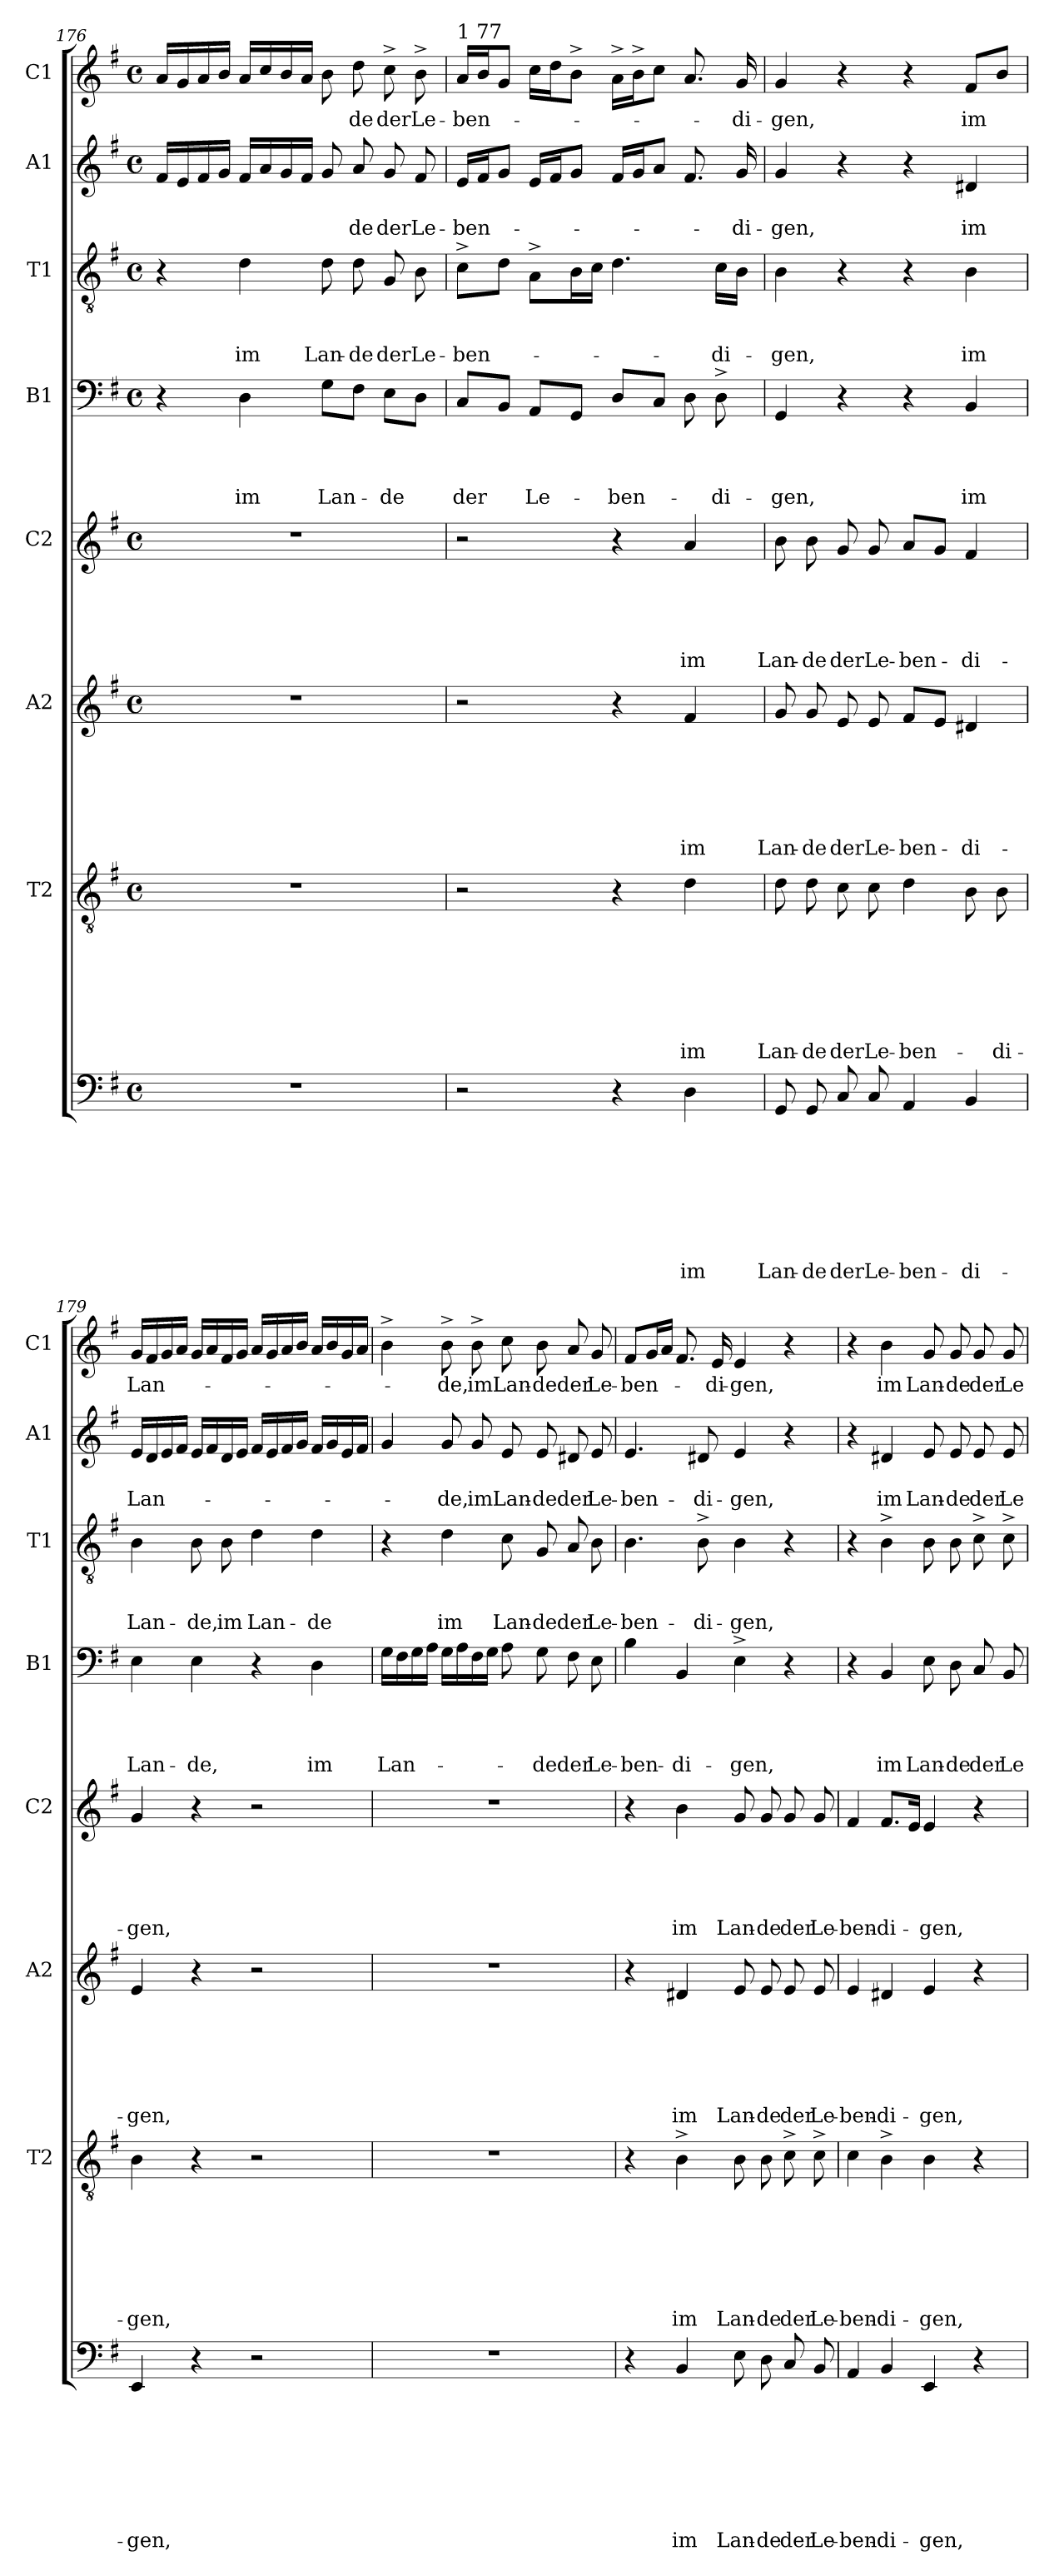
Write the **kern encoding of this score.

**kern	**text	**text	**text	**text	**text	**text	**text	**text	**kern	**text	**text	**text	**text	**text	**text	**text	**kern	**text	**text	**text	**text	**text	**text	**kern	**text	**text	**text	**text	**text	**kern	**text	**text	**text	**text	**kern	**text	**text	**text	**kern	**text	**text	**kern	**text
*part8	*part8	*part8	*part8	*part8	*part8	*part8	*part8	*part8	*part7	*part7	*part7	*part7	*part7	*part7	*part7	*part7	*part6	*part6	*part6	*part6	*part6	*part6	*part6	*part5	*part5	*part5	*part5	*part5	*part5	*part4	*part4	*part4	*part4	*part4	*part3	*part3	*part3	*part3	*part2	*part2	*part2	*part1	*part1
*staff8	*staff8	*staff8	*staff8	*staff8	*staff8	*staff8	*staff8	*staff8	*staff7	*staff7	*staff7	*staff7	*staff7	*staff7	*staff7	*staff7	*staff6	*staff6	*staff6	*staff6	*staff6	*staff6	*staff6	*staff5	*staff5	*staff5	*staff5	*staff5	*staff5	*staff4	*staff4	*staff4	*staff4	*staff4	*staff3	*staff3	*staff3	*staff3	*staff2	*staff2	*staff2	*staff1	*staff1
*	*	*	*	*	*	*	*	*	*I"T2	*	*	*	*	*	*	*	*I"A2	*	*	*	*	*	*	*I"C2	*	*	*	*	*	*I"B1	*	*	*	*	*I"T1	*	*	*	*I"A1	*	*	*I"C1	*
*	*	*	*	*	*	*	*	*	*I'T2	*	*	*	*	*	*	*	*I'A2	*	*	*	*	*	*	*I'C2	*	*	*	*	*	*I'B1	*	*	*	*	*I'T1	*	*	*	*I'A1	*	*	*I'C1	*
*clefF4	*	*	*	*	*	*	*	*	*clefGv2	*	*	*	*	*	*	*	*clefG2	*	*	*	*	*	*	*clefG2	*	*	*	*	*	*clefF4	*	*	*	*	*clefGv2	*	*	*	*clefG2	*	*	*clefG2	*
*k[f#]	*	*	*	*	*	*	*	*	*k[f#]	*	*	*	*	*	*	*	*k[f#]	*	*	*	*	*	*	*k[f#]	*	*	*	*	*	*k[f#]	*	*	*	*	*k[f#]	*	*	*	*k[f#]	*	*	*k[f#]	*
*G:	*	*	*	*	*	*	*	*	*G:	*	*	*	*	*	*	*	*G:	*	*	*	*	*	*	*G:	*	*	*	*	*	*G:	*	*	*	*	*G:	*	*	*	*G:	*	*	*G:	*
*M4/4	*	*	*	*	*	*	*	*	*M4/4	*	*	*	*	*	*	*	*M4/4	*	*	*	*	*	*	*M4/4	*	*	*	*	*	*M4/4	*	*	*	*	*M4/4	*	*	*	*M4/4	*	*	*M4/4	*
*met(c)	*	*	*	*	*	*	*	*	*met(c)	*	*	*	*	*	*	*	*met(c)	*	*	*	*	*	*	*met(c)	*	*	*	*	*	*met(c)	*	*	*	*	*met(c)	*	*	*	*met(c)	*	*	*met(c)	*
=176	=176	=176	=176	=176	=176	=176	=176	=176	=176	=176	=176	=176	=176	=176	=176	=176	=176	=176	=176	=176	=176	=176	=176	=176	=176	=176	=176	=176	=176	=176	=176	=176	=176	=176	=176	=176	=176	=176	=176	=176	=176	=176	=176
1r	.	.	.	.	.	.	.	.	1r	.	.	.	.	.	.	.	1r	.	.	.	.	.	.	1r	.	.	.	.	.	4r	.	.	.	.	4r	.	.	.	16f#/LL	.	.	16a/LL	.
.	.	.	.	.	.	.	.	.	.	.	.	.	.	.	.	.	.	.	.	.	.	.	.	.	.	.	.	.	.	.	.	.	.	.	.	.	.	.	16e/	.	.	16g/	.
.	.	.	.	.	.	.	.	.	.	.	.	.	.	.	.	.	.	.	.	.	.	.	.	.	.	.	.	.	.	.	.	.	.	.	.	.	.	.	16f#/	.	.	16a/	.
.	.	.	.	.	.	.	.	.	.	.	.	.	.	.	.	.	.	.	.	.	.	.	.	.	.	.	.	.	.	.	.	.	.	.	.	.	.	.	16g/JJ	.	.	16b/JJ	.
!	!	!	!	!	!	!	!	!	!	!	!	!	!	!	!	!	!	!	!	!	!	!	!	!	!	!	!	!	!	!	!	!	!	!LO:LY:b	!	!	!	!LO:LY:b	!	!	!	!	!
.	.	.	.	.	.	.	.	.	.	.	.	.	.	.	.	.	.	.	.	.	.	.	.	.	.	.	.	.	.	4D\	.	.	.	im	4d\	.	.	im	16f#/LL	.	.	16a/LL	.
.	.	.	.	.	.	.	.	.	.	.	.	.	.	.	.	.	.	.	.	.	.	.	.	.	.	.	.	.	.	.	.	.	.	.	.	.	.	.	16a/	.	.	16cc/	.
.	.	.	.	.	.	.	.	.	.	.	.	.	.	.	.	.	.	.	.	.	.	.	.	.	.	.	.	.	.	.	.	.	.	.	.	.	.	.	16g/	.	.	16b/	.
.	.	.	.	.	.	.	.	.	.	.	.	.	.	.	.	.	.	.	.	.	.	.	.	.	.	.	.	.	.	.	.	.	.	.	.	.	.	.	16f#/JJ	.	.	16a/JJ	.
!	!	!	!	!	!	!	!	!	!	!	!	!	!	!	!	!	!	!	!	!	!	!	!	!	!	!	!	!	!	!	!	!	!	!LO:LY:b	!	!	!	!LO:LY:b	!	!	!	!	!
.	.	.	.	.	.	.	.	.	.	.	.	.	.	.	.	.	.	.	.	.	.	.	.	.	.	.	.	.	.	8G\L	.	.	.	Lan-	8d\	.	.	Lan-	8g/	.	.	8b\	.
!	!	!	!	!	!	!	!	!	!	!	!	!	!	!	!	!	!	!	!	!	!	!	!	!	!	!	!	!	!	!	!	!	!	!	!	!	!	!LO:LY:b:rj	!	!	!LO:LY:b	!	!LO:LY:b
.	.	.	.	.	.	.	.	.	.	.	.	.	.	.	.	.	.	.	.	.	.	.	.	.	.	.	.	.	.	8F#\J	.	.	.	.	8d\	.	.	-de	8a/	.	-de	8dd\	-de
!	!	!	!	!	!	!	!	!	!	!	!	!	!	!	!	!	!	!	!	!	!	!	!	!	!	!	!	!	!	!	!	!	!	!LO:LY:b	!	!	!	!LO:LY:b	!	!	!LO:LY:b	!	!LO:LY:b
.	.	.	.	.	.	.	.	.	.	.	.	.	.	.	.	.	.	.	.	.	.	.	.	.	.	.	.	.	.	8E\L	.	.	.	-de	8G/	.	.	der	8g/	.	der	8cc^>\	der
!	!	!	!	!	!	!	!	!	!	!	!	!	!	!	!	!	!	!	!	!	!	!	!	!	!	!	!	!	!	!	!	!	!	!	!	!	!	!LO:LY:b	!	!	!LO:LY:b	!	!LO:LY:b
.	.	.	.	.	.	.	.	.	.	.	.	.	.	.	.	.	.	.	.	.	.	.	.	.	.	.	.	.	.	8D\J	.	.	.	.	8B\	.	.	Le-	8f#/	.	Le-	8b^>\	Le-
!!LO:LB:g=z
=177	=177	=177	=177	=177	=177	=177	=177	=177	=177	=177	=177	=177	=177	=177	=177	=177	=177	=177	=177	=177	=177	=177	=177	=177	=177	=177	=177	=177	=177	=177	=177	=177	=177	=177	=177	=177	=177	=177	=177	=177	=177	=177	=177
!	!	!	!	!	!	!	!	!	!	!	!	!	!	!	!	!	!	!	!	!	!	!	!	!	!	!	!	!	!	!	!	!	!	!	!	!	!	!	!	!	!	!LO:TX:a:t=1 77	!
!	!	!	!	!	!	!	!	!	!	!	!	!	!	!	!	!	!	!	!	!	!	!	!	!	!	!	!	!	!	!	!	!	!	!LO:LY:b	!	!	!	!LO:LY:b	!	!	!LO:LY:b	!	!LO:LY:b
2r	.	.	.	.	.	.	.	.	2r	.	.	.	.	.	.	.	2r	.	.	.	.	.	.	2r	.	.	.	.	.	8C/L	.	.	.	der	8c^>\L	.	.	-ben-	16e/LL	.	-ben-	16a/LL	-ben-
.	.	.	.	.	.	.	.	.	.	.	.	.	.	.	.	.	.	.	.	.	.	.	.	.	.	.	.	.	.	.	.	.	.	.	.	.	.	.	16f#/J	.	.	16b/J	.
.	.	.	.	.	.	.	.	.	.	.	.	.	.	.	.	.	.	.	.	.	.	.	.	.	.	.	.	.	.	8BB/J	.	.	.	.	8d\J	.	.	.	8g/J	.	.	8g/J	.
!	!	!	!	!	!	!	!	!	!	!	!	!	!	!	!	!	!	!	!	!	!	!	!	!	!	!	!	!	!	!	!	!	!	!LO:LY:b	!	!	!	!	!	!	!	!	!
.	.	.	.	.	.	.	.	.	.	.	.	.	.	.	.	.	.	.	.	.	.	.	.	.	.	.	.	.	.	8AA/L	.	.	.	Le-	8A^>\L	.	.	.	16e/LL	.	.	16cc\LL	.
.	.	.	.	.	.	.	.	.	.	.	.	.	.	.	.	.	.	.	.	.	.	.	.	.	.	.	.	.	.	.	.	.	.	.	.	.	.	.	16f#/J	.	.	16dd\J	.
.	.	.	.	.	.	.	.	.	.	.	.	.	.	.	.	.	.	.	.	.	.	.	.	.	.	.	.	.	.	8GG/J	.	.	.	.	16B\L	.	.	.	8g/J	.	.	8b^>\J	.
.	.	.	.	.	.	.	.	.	.	.	.	.	.	.	.	.	.	.	.	.	.	.	.	.	.	.	.	.	.	.	.	.	.	.	16c\JJ	.	.	.	.	.	.	.	.
!	!	!	!	!	!	!	!	!	!	!	!	!	!	!	!	!	!	!	!	!	!	!	!	!	!	!	!	!	!	!	!	!	!	!LO:LY:b	!	!	!	!	!	!	!	!	!
4r	.	.	.	.	.	.	.	.	4r	.	.	.	.	.	.	.	4r	.	.	.	.	.	.	4r	.	.	.	.	.	8D/L	.	.	.	-ben-	4.d\	.	.	.	16f#/LL	.	.	16a^>\LL	.
.	.	.	.	.	.	.	.	.	.	.	.	.	.	.	.	.	.	.	.	.	.	.	.	.	.	.	.	.	.	.	.	.	.	.	.	.	.	.	16g/J	.	.	16b^>\J	.
.	.	.	.	.	.	.	.	.	.	.	.	.	.	.	.	.	.	.	.	.	.	.	.	.	.	.	.	.	.	8C/J	.	.	.	.	.	.	.	.	8a/J	.	.	8cc\J	.
!	!	!	!	!	!	!	!	!LO:LY:b	!	!	!	!	!	!	!	!LO:LY:b	!	!	!	!	!	!	!LO:LY:b	!	!	!	!	!	!LO:LY:b	!	!	!	!	!	!	!	!	!	!	!	!	!	!
4D\	.	.	.	.	.	.	.	im	4d\	.	.	.	.	.	.	im	4f#/	.	.	.	.	.	im	4a/	.	.	.	.	im	8D\	.	.	.	.	.	.	.	.	8.f#/	.	.	8.a/	.
!	!	!	!	!	!	!	!	!	!	!	!	!	!	!	!	!	!	!	!	!	!	!	!	!	!	!	!	!	!	!	!	!	!	!LO:LY:b	!	!	!	!LO:LY:b	!	!	!	!	!
.	.	.	.	.	.	.	.	.	.	.	.	.	.	.	.	.	.	.	.	.	.	.	.	.	.	.	.	.	.	8D^>\	.	.	.	-di-	16c\LL	.	.	-di-	.	.	.	.	.
!	!	!	!	!	!	!	!	!	!	!	!	!	!	!	!	!	!	!	!	!	!	!	!	!	!	!	!	!	!	!	!	!	!	!	!	!	!	!	!	!	!LO:LY:b	!	!LO:LY:b
.	.	.	.	.	.	.	.	.	.	.	.	.	.	.	.	.	.	.	.	.	.	.	.	.	.	.	.	.	.	.	.	.	.	.	16B\JJ	.	.	.	16g/	.	-di-	16g/	-di-
=178	=178	=178	=178	=178	=178	=178	=178	=178	=178	=178	=178	=178	=178	=178	=178	=178	=178	=178	=178	=178	=178	=178	=178	=178	=178	=178	=178	=178	=178	=178	=178	=178	=178	=178	=178	=178	=178	=178	=178	=178	=178	=178	=178
!	!	!	!	!	!	!	!	!LO:LY:b	!	!	!	!	!	!	!	!LO:LY:b	!	!	!	!	!	!	!LO:LY:b	!	!	!	!	!	!LO:LY:b	!	!	!	!	!LO:LY:b	!	!	!	!LO:LY:b	!	!	!LO:LY:b	!	!LO:LY:b
8GG/	.	.	.	.	.	.	.	Lan-	8d\	.	.	.	.	.	.	Lan-	8g/	.	.	.	.	.	Lan-	8b\	.	.	.	.	Lan-	4GG/	.	.	.	-gen,	4B\	.	.	-gen,	4g/	.	-gen,	4g/	-gen,
!	!	!	!	!	!	!	!	!LO:LY:b:rj	!	!	!	!	!	!	!	!LO:LY:b:rj	!	!	!	!	!	!	!LO:LY:b:rj	!	!	!	!	!	!LO:LY:b:rj	!	!	!	!	!	!	!	!	!	!	!	!	!	!
8GG/	.	.	.	.	.	.	.	-de	8d\	.	.	.	.	.	.	-de	8g/	.	.	.	.	.	-de	8b\	.	.	.	.	-de	.	.	.	.	.	.	.	.	.	.	.	.	.	.
!	!	!	!	!	!	!	!	!LO:LY:b	!	!	!	!	!	!	!	!LO:LY:b	!	!	!	!	!	!	!LO:LY:b	!	!	!	!	!	!LO:LY:b	!	!	!	!	!	!	!	!	!	!	!	!	!	!
8C/	.	.	.	.	.	.	.	der	8c\	.	.	.	.	.	.	der	8e/	.	.	.	.	.	der	8g/	.	.	.	.	der	4r	.	.	.	.	4r	.	.	.	4r	.	.	4r	.
!	!	!	!	!	!	!	!	!LO:LY:b	!	!	!	!	!	!	!	!LO:LY:b	!	!	!	!	!	!	!LO:LY:b	!	!	!	!	!	!LO:LY:b	!	!	!	!	!	!	!	!	!	!	!	!	!	!
8C/	.	.	.	.	.	.	.	Le-	8c\	.	.	.	.	.	.	Le-	8e/	.	.	.	.	.	Le-	8g/	.	.	.	.	Le-	.	.	.	.	.	.	.	.	.	.	.	.	.	.
!	!	!	!	!	!	!	!	!LO:LY:b	!	!	!	!	!	!	!	!LO:LY:b	!	!	!	!	!	!	!LO:LY:b	!	!	!	!	!	!LO:LY:b	!	!	!	!	!	!	!	!	!	!	!	!	!	!
4AA/	.	.	.	.	.	.	.	-ben-	4d\	.	.	.	.	.	.	-ben-	8f#/L	.	.	.	.	.	-ben-	8a/L	.	.	.	.	-ben-	4r	.	.	.	.	4r	.	.	.	4r	.	.	4r	.
.	.	.	.	.	.	.	.	.	.	.	.	.	.	.	.	.	8e/J	.	.	.	.	.	.	8g/J	.	.	.	.	.	.	.	.	.	.	.	.	.	.	.	.	.	.	.
!	!	!	!	!	!	!	!	!LO:LY:b	!	!	!	!	!	!	!	!	!	!	!	!	!	!	!LO:LY:b	!	!	!	!	!	!LO:LY:b	!	!	!	!	!LO:LY:b	!	!	!	!LO:LY:b	!	!	!LO:LY:b	!	!LO:LY:b
4BB/	.	.	.	.	.	.	.	-di-	8B\	.	.	.	.	.	.	.	4d#X/	.	.	.	.	.	-di-	4f#/	.	.	.	.	-di-	4BB/	.	.	.	im	4B\	.	.	im	4d#X/	.	im	8f#/L	im
!	!	!	!	!	!	!	!	!	!	!	!	!	!	!	!	!LO:LY:b	!	!	!	!	!	!	!	!	!	!	!	!	!	!	!	!	!	!	!	!	!	!	!	!	!	!	!
.	.	.	.	.	.	.	.	.	8B\	.	.	.	.	.	.	-di-	.	.	.	.	.	.	.	.	.	.	.	.	.	.	.	.	.	.	.	.	.	.	.	.	.	8b/J	.
=179	=179	=179	=179	=179	=179	=179	=179	=179	=179	=179	=179	=179	=179	=179	=179	=179	=179	=179	=179	=179	=179	=179	=179	=179	=179	=179	=179	=179	=179	=179	=179	=179	=179	=179	=179	=179	=179	=179	=179	=179	=179	=179	=179
!	!	!	!	!	!	!	!	!LO:LY:b	!	!	!	!	!	!	!	!LO:LY:b	!	!	!	!	!	!	!LO:LY:b	!	!	!	!	!	!LO:LY:b	!	!	!	!	!LO:LY:b	!	!	!	!LO:LY:b	!	!	!LO:LY:b	!	!LO:LY:b
4EE/	.	.	.	.	.	.	.	-gen,	4B\	.	.	.	.	.	.	-gen,	4e/	.	.	.	.	.	-gen,	4g/	.	.	.	.	-gen,	4E\	.	.	.	Lan-	4B\	.	.	Lan-	16e/LL	.	Lan-	16g/LL	Lan-
.	.	.	.	.	.	.	.	.	.	.	.	.	.	.	.	.	.	.	.	.	.	.	.	.	.	.	.	.	.	.	.	.	.	.	.	.	.	.	16d/	.	.	16f#/	.
.	.	.	.	.	.	.	.	.	.	.	.	.	.	.	.	.	.	.	.	.	.	.	.	.	.	.	.	.	.	.	.	.	.	.	.	.	.	.	16e/	.	.	16g/	.
.	.	.	.	.	.	.	.	.	.	.	.	.	.	.	.	.	.	.	.	.	.	.	.	.	.	.	.	.	.	.	.	.	.	.	.	.	.	.	16f#/JJ	.	.	16a/JJ	.
!	!	!	!	!	!	!	!	!	!	!	!	!	!	!	!	!	!	!	!	!	!	!	!	!	!	!	!	!	!	!	!	!	!	!LO:LY:b	!	!	!	!LO:LY:b	!	!	!	!	!
4r	.	.	.	.	.	.	.	.	4r	.	.	.	.	.	.	.	4r	.	.	.	.	.	.	4r	.	.	.	.	.	4E\	.	.	.	-de,	8B\	.	.	-de,	16e/LL	.	.	16g/LL	.
.	.	.	.	.	.	.	.	.	.	.	.	.	.	.	.	.	.	.	.	.	.	.	.	.	.	.	.	.	.	.	.	.	.	.	.	.	.	.	16f#/	.	.	16a/	.
!	!	!	!	!	!	!	!	!	!	!	!	!	!	!	!	!	!	!	!	!	!	!	!	!	!	!	!	!	!	!	!	!	!	!	!	!	!	!LO:LY:b	!	!	!	!	!
.	.	.	.	.	.	.	.	.	.	.	.	.	.	.	.	.	.	.	.	.	.	.	.	.	.	.	.	.	.	.	.	.	.	.	8B\	.	.	im	16d/	.	.	16f#/	.
.	.	.	.	.	.	.	.	.	.	.	.	.	.	.	.	.	.	.	.	.	.	.	.	.	.	.	.	.	.	.	.	.	.	.	.	.	.	.	16e/JJ	.	.	16g/JJ	.
!	!	!	!	!	!	!	!	!	!	!	!	!	!	!	!	!	!	!	!	!	!	!	!	!	!	!	!	!	!	!	!	!	!	!	!	!	!	!LO:LY:b	!	!	!	!	!
2r	.	.	.	.	.	.	.	.	2r	.	.	.	.	.	.	.	2r	.	.	.	.	.	.	2r	.	.	.	.	.	4r	.	.	.	.	4d\	.	.	Lan-	16f#/LL	.	.	16a/LL	.
.	.	.	.	.	.	.	.	.	.	.	.	.	.	.	.	.	.	.	.	.	.	.	.	.	.	.	.	.	.	.	.	.	.	.	.	.	.	.	16e/	.	.	16g/	.
.	.	.	.	.	.	.	.	.	.	.	.	.	.	.	.	.	.	.	.	.	.	.	.	.	.	.	.	.	.	.	.	.	.	.	.	.	.	.	16f#/	.	.	16a/	.
.	.	.	.	.	.	.	.	.	.	.	.	.	.	.	.	.	.	.	.	.	.	.	.	.	.	.	.	.	.	.	.	.	.	.	.	.	.	.	16g/JJ	.	.	16b/JJ	.
!	!	!	!	!	!	!	!	!	!	!	!	!	!	!	!	!	!	!	!	!	!	!	!	!	!	!	!	!	!	!	!	!	!	!LO:LY:b	!	!	!	!LO:LY:b	!	!	!	!	!
.	.	.	.	.	.	.	.	.	.	.	.	.	.	.	.	.	.	.	.	.	.	.	.	.	.	.	.	.	.	4D\	.	.	.	im	4d\	.	.	-de	16f#/LL	.	.	16a/LL	.
.	.	.	.	.	.	.	.	.	.	.	.	.	.	.	.	.	.	.	.	.	.	.	.	.	.	.	.	.	.	.	.	.	.	.	.	.	.	.	16g/	.	.	16b/	.
.	.	.	.	.	.	.	.	.	.	.	.	.	.	.	.	.	.	.	.	.	.	.	.	.	.	.	.	.	.	.	.	.	.	.	.	.	.	.	16e/	.	.	16g/	.
.	.	.	.	.	.	.	.	.	.	.	.	.	.	.	.	.	.	.	.	.	.	.	.	.	.	.	.	.	.	.	.	.	.	.	.	.	.	.	16f#/JJ	.	.	16a/JJ	.
!!LO:PB:g=z
=180	=180	=180	=180	=180	=180	=180	=180	=180	=180	=180	=180	=180	=180	=180	=180	=180	=180	=180	=180	=180	=180	=180	=180	=180	=180	=180	=180	=180	=180	=180	=180	=180	=180	=180	=180	=180	=180	=180	=180	=180	=180	=180	=180
!	!	!	!	!	!	!	!	!	!	!	!	!	!	!	!	!	!	!	!	!	!	!	!	!	!	!	!	!	!	!	!	!	!	!LO:LY:b	!	!	!	!	!	!	!	!	!
1r	.	.	.	.	.	.	.	.	1r	.	.	.	.	.	.	.	1r	.	.	.	.	.	.	1r	.	.	.	.	.	16G\LL	.	.	.	Lan-	4r	.	.	.	4g/	.	.	4b^>\	.
.	.	.	.	.	.	.	.	.	.	.	.	.	.	.	.	.	.	.	.	.	.	.	.	.	.	.	.	.	.	16F#\	.	.	.	.	.	.	.	.	.	.	.	.	.
.	.	.	.	.	.	.	.	.	.	.	.	.	.	.	.	.	.	.	.	.	.	.	.	.	.	.	.	.	.	16G\	.	.	.	.	.	.	.	.	.	.	.	.	.
.	.	.	.	.	.	.	.	.	.	.	.	.	.	.	.	.	.	.	.	.	.	.	.	.	.	.	.	.	.	16A\JJ	.	.	.	.	.	.	.	.	.	.	.	.	.
!	!	!	!	!	!	!	!	!	!	!	!	!	!	!	!	!	!	!	!	!	!	!	!	!	!	!	!	!	!	!	!	!	!	!	!	!	!	!LO:LY:b	!	!	!LO:LY:b	!	!LO:LY:b
.	.	.	.	.	.	.	.	.	.	.	.	.	.	.	.	.	.	.	.	.	.	.	.	.	.	.	.	.	.	16G\LL	.	.	.	.	4d\	.	.	im	8g/	.	-de,	8b^>\	-de,
.	.	.	.	.	.	.	.	.	.	.	.	.	.	.	.	.	.	.	.	.	.	.	.	.	.	.	.	.	.	16A\	.	.	.	.	.	.	.	.	.	.	.	.	.
!	!	!	!	!	!	!	!	!	!	!	!	!	!	!	!	!	!	!	!	!	!	!	!	!	!	!	!	!	!	!	!	!	!	!	!	!	!	!	!	!	!LO:LY:b	!	!LO:LY:b
.	.	.	.	.	.	.	.	.	.	.	.	.	.	.	.	.	.	.	.	.	.	.	.	.	.	.	.	.	.	16F#\	.	.	.	.	.	.	.	.	8g/	.	im	8b^>\	im
.	.	.	.	.	.	.	.	.	.	.	.	.	.	.	.	.	.	.	.	.	.	.	.	.	.	.	.	.	.	16G\JJ	.	.	.	.	.	.	.	.	.	.	.	.	.
!	!	!	!	!	!	!	!	!	!	!	!	!	!	!	!	!	!	!	!	!	!	!	!	!	!	!	!	!	!	!	!	!	!	!	!	!	!	!LO:LY:b	!	!	!LO:LY:b	!	!LO:LY:b
.	.	.	.	.	.	.	.	.	.	.	.	.	.	.	.	.	.	.	.	.	.	.	.	.	.	.	.	.	.	8A\	.	.	.	.	8c\	.	.	Lan-	8e/	.	Lan-	8cc\	Lan-
!	!	!	!	!	!	!	!	!	!	!	!	!	!	!	!	!	!	!	!	!	!	!	!	!	!	!	!	!	!	!	!	!	!	!LO:LY:b	!	!	!	!LO:LY:b:rj	!	!	!LO:LY:b:rj	!	!LO:LY:b:rj
.	.	.	.	.	.	.	.	.	.	.	.	.	.	.	.	.	.	.	.	.	.	.	.	.	.	.	.	.	.	8G\	.	.	.	-de	8G/	.	.	-de	8e/	.	-de	8b\	-de
!	!	!	!	!	!	!	!	!	!	!	!	!	!	!	!	!	!	!	!	!	!	!	!	!	!	!	!	!	!	!	!	!	!	!LO:LY:b	!	!	!	!LO:LY:b	!	!	!LO:LY:b	!	!LO:LY:b
.	.	.	.	.	.	.	.	.	.	.	.	.	.	.	.	.	.	.	.	.	.	.	.	.	.	.	.	.	.	8F#\	.	.	.	der	8A/	.	.	der	8d#X/	.	der	8a/	der
!	!	!	!	!	!	!	!	!	!	!	!	!	!	!	!	!	!	!	!	!	!	!	!	!	!	!	!	!	!	!	!	!	!	!LO:LY:b	!	!	!	!LO:LY:b	!	!	!LO:LY:b	!	!LO:LY:b
.	.	.	.	.	.	.	.	.	.	.	.	.	.	.	.	.	.	.	.	.	.	.	.	.	.	.	.	.	.	8E\	.	.	.	Le-	8B\	.	.	Le-	8e/	.	Le-	8g/	Le-
=181	=181	=181	=181	=181	=181	=181	=181	=181	=181	=181	=181	=181	=181	=181	=181	=181	=181	=181	=181	=181	=181	=181	=181	=181	=181	=181	=181	=181	=181	=181	=181	=181	=181	=181	=181	=181	=181	=181	=181	=181	=181	=181	=181
!	!	!	!	!	!	!	!	!	!	!	!	!	!	!	!	!	!	!	!	!	!	!	!	!	!	!	!	!	!	!	!	!	!	!LO:LY:b	!	!	!	!LO:LY:b	!	!	!LO:LY:b	!	!LO:LY:b
4r	.	.	.	.	.	.	.	.	4r	.	.	.	.	.	.	.	4r	.	.	.	.	.	.	4r	.	.	.	.	.	4B\	.	.	.	-ben-	4.B\	.	.	-ben-	4.e/	.	-ben-	8f#/L	-ben-
.	.	.	.	.	.	.	.	.	.	.	.	.	.	.	.	.	.	.	.	.	.	.	.	.	.	.	.	.	.	.	.	.	.	.	.	.	.	.	.	.	.	16g/L	.
.	.	.	.	.	.	.	.	.	.	.	.	.	.	.	.	.	.	.	.	.	.	.	.	.	.	.	.	.	.	.	.	.	.	.	.	.	.	.	.	.	.	16a/JJ	.
!	!	!	!	!	!	!	!	!LO:LY:b	!	!	!	!	!	!	!	!LO:LY:b	!	!	!	!	!	!	!LO:LY:b	!	!	!	!	!	!LO:LY:b	!	!	!	!	!LO:LY:b	!	!	!	!	!	!	!	!	!
4BB/	.	.	.	.	.	.	.	im	4B^>\	.	.	.	.	.	.	im	4d#X/	.	.	.	.	.	im	4b\	.	.	.	.	im	4BB/	.	.	.	-di-	.	.	.	.	.	.	.	8.f#/	.
!	!	!	!	!	!	!	!	!	!	!	!	!	!	!	!	!	!	!	!	!	!	!	!	!	!	!	!	!	!	!	!	!	!	!	!	!	!	!LO:LY:b	!	!	!LO:LY:b	!	!
.	.	.	.	.	.	.	.	.	.	.	.	.	.	.	.	.	.	.	.	.	.	.	.	.	.	.	.	.	.	.	.	.	.	.	8B^>\	.	.	-di-	8d#X/	.	-di-	.	.
!	!	!	!	!	!	!	!	!	!	!	!	!	!	!	!	!	!	!	!	!	!	!	!	!	!	!	!	!	!	!	!	!	!	!	!	!	!	!	!	!	!	!	!LO:LY:b
.	.	.	.	.	.	.	.	.	.	.	.	.	.	.	.	.	.	.	.	.	.	.	.	.	.	.	.	.	.	.	.	.	.	.	.	.	.	.	.	.	.	16e/	-di-
!	!	!	!	!	!	!	!	!LO:LY:b	!	!	!	!	!	!	!	!LO:LY:b	!	!	!	!	!	!	!LO:LY:b	!	!	!	!	!	!LO:LY:b	!	!	!	!	!LO:LY:b	!	!	!	!LO:LY:b	!	!	!LO:LY:b	!	!LO:LY:b
8E\	.	.	.	.	.	.	.	Lan-	8B\	.	.	.	.	.	.	Lan-	8e/	.	.	.	.	.	Lan-	8g/	.	.	.	.	Lan-	4E^>\	.	.	.	-gen,	4B\	.	.	-gen,	4e/	.	-gen,	4e/	-gen,
!	!	!	!	!	!	!	!	!LO:LY:b	!	!	!	!	!	!	!	!LO:LY:b	!	!	!	!	!	!	!LO:LY:b	!	!	!	!	!	!LO:LY:b	!	!	!	!	!	!	!	!	!	!	!	!	!	!
8D\	.	.	.	.	.	.	.	-de	8B\	.	.	.	.	.	.	-de	8e/	.	.	.	.	.	-de	8g/	.	.	.	.	-de	.	.	.	.	.	.	.	.	.	.	.	.	.	.
!	!	!	!	!	!	!	!	!LO:LY:b	!	!	!	!	!	!	!	!LO:LY:b	!	!	!	!	!	!	!LO:LY:b	!	!	!	!	!	!LO:LY:b	!	!	!	!	!	!	!	!	!	!	!	!	!	!
8C/	.	.	.	.	.	.	.	der	8c^>\	.	.	.	.	.	.	der	8e/	.	.	.	.	.	der	8g/	.	.	.	.	der	4r	.	.	.	.	4r	.	.	.	4r	.	.	4r	.
!	!	!	!	!	!	!	!	!LO:LY:b	!	!	!	!	!	!	!	!LO:LY:b	!	!	!	!	!	!	!LO:LY:b	!	!	!	!	!	!LO:LY:b	!	!	!	!	!	!	!	!	!	!	!	!	!	!
8BB/	.	.	.	.	.	.	.	Le-	8c^>\	.	.	.	.	.	.	Le-	8e/	.	.	.	.	.	Le-	8g/	.	.	.	.	Le-	.	.	.	.	.	.	.	.	.	.	.	.	.	.
=182	=182	=182	=182	=182	=182	=182	=182	=182	=182	=182	=182	=182	=182	=182	=182	=182	=182	=182	=182	=182	=182	=182	=182	=182	=182	=182	=182	=182	=182	=182	=182	=182	=182	=182	=182	=182	=182	=182	=182	=182	=182	=182	=182
!	!	!	!	!	!	!	!	!LO:LY:b	!	!	!	!	!	!	!	!LO:LY:b	!	!	!	!	!	!	!LO:LY:b	!	!	!	!	!	!LO:LY:b	!	!	!	!	!	!	!	!	!	!	!	!	!	!
4AA/	.	.	.	.	.	.	.	-ben-	4c\	.	.	.	.	.	.	-ben-	4e/	.	.	.	.	.	-ben-	4f#/	.	.	.	.	-ben-	4r	.	.	.	.	4r	.	.	.	4r	.	.	4r	.
!	!	!	!	!	!	!	!	!LO:LY:b	!	!	!	!	!	!	!	!LO:LY:b	!	!	!	!	!	!	!LO:LY:b	!	!	!	!	!	!LO:LY:b	!	!	!	!	!LO:LY:b	!	!	!	!	!	!	!LO:LY:b	!	!LO:LY:b
4BB/	.	.	.	.	.	.	.	-di-	4B^>\	.	.	.	.	.	.	-di-	4d#X/	.	.	.	.	.	-di-	8.f#/L	.	.	.	.	-di-	4BB/	.	.	.	im	4B^>\	.	.	.	4d#X/	.	im	4b\	im
.	.	.	.	.	.	.	.	.	.	.	.	.	.	.	.	.	.	.	.	.	.	.	.	16e/Jk	.	.	.	.	.	.	.	.	.	.	.	.	.	.	.	.	.	.	.
!	!	!	!	!	!	!	!	!LO:LY:b	!	!	!	!	!	!	!	!LO:LY:b	!	!	!	!	!	!	!LO:LY:b	!	!	!	!	!	!LO:LY:b	!	!	!	!	!LO:LY:b	!	!	!	!	!	!	!LO:LY:b	!	!LO:LY:b
4EE/	.	.	.	.	.	.	.	-gen,	4B\	.	.	.	.	.	.	-gen,	4e/	.	.	.	.	.	-gen,	4e/	.	.	.	.	-gen,	8E\	.	.	.	Lan-	8B\	.	.	.	8e/	.	Lan-	8g/	Lan-
!	!	!	!	!	!	!	!	!	!	!	!	!	!	!	!	!	!	!	!	!	!	!	!	!	!	!	!	!	!	!	!	!	!	!LO:LY:b	!	!	!	!	!	!	!LO:LY:b	!	!LO:LY:b
.	.	.	.	.	.	.	.	.	.	.	.	.	.	.	.	.	.	.	.	.	.	.	.	.	.	.	.	.	.	8D\	.	.	.	-de	8B\	.	.	.	8e/	.	-de	8g/	-de
!	!	!	!	!	!	!	!	!	!	!	!	!	!	!	!	!	!	!	!	!	!	!	!	!	!	!	!	!	!	!	!	!	!	!LO:LY:b	!	!	!	!	!	!	!LO:LY:b	!	!LO:LY:b
4r	.	.	.	.	.	.	.	.	4r	.	.	.	.	.	.	.	4r	.	.	.	.	.	.	4r	.	.	.	.	.	8C/	.	.	.	der	8c^>\	.	.	.	8e/	.	der	8g/	der
!	!	!	!	!	!	!	!	!	!	!	!	!	!	!	!	!	!	!	!	!	!	!	!	!	!	!	!	!	!	!	!	!	!	!LO:LY:b	!	!	!	!	!	!	!LO:LY:b	!	!LO:LY:b
.	.	.	.	.	.	.	.	.	.	.	.	.	.	.	.	.	.	.	.	.	.	.	.	.	.	.	.	.	.	8BB/	.	.	.	Le-	8c^>\	.	.	.	8e/	.	Le-	8g/	Le-
=	=	=	=	=	=	=	=	=	=	=	=	=	=	=	=	=	=	=	=	=	=	=	=	=	=	=	=	=	=	=	=	=	=	=	=	=	=	=	=	=	=	=	=
*-	*-	*-	*-	*-	*-	*-	*-	*-	*-	*-	*-	*-	*-	*-	*-	*-	*-	*-	*-	*-	*-	*-	*-	*-	*-	*-	*-	*-	*-	*-	*-	*-	*-	*-	*-	*-	*-	*-	*-	*-	*-	*-	*-
